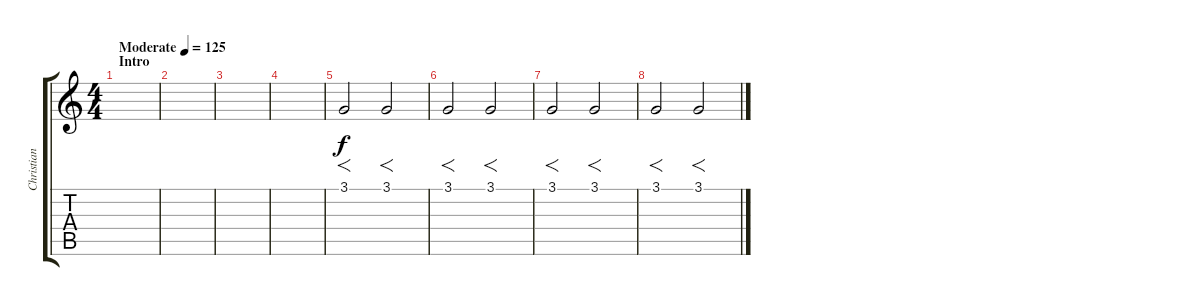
\track ("Christian L. (Keyboard)" "Christian ") {instrument pad3polysynth}
\staff {score tabs}
\tuning (E4 B3 G3 D3 A2 E2) {hide}
\ts (4 4)
\section ("" "Intro")
\tempo (125 "Moderate")
\clef g2
\ks c
|
|
|
|
3.1.2{f volume 12 balance 8 instrument fx1rain} 3.1.2{f} |
3.1.2{f} 3.1.2{f} |
3.1.2{f} 3.1.2{f} |
3.1.2{f} 3.1.2{f}
